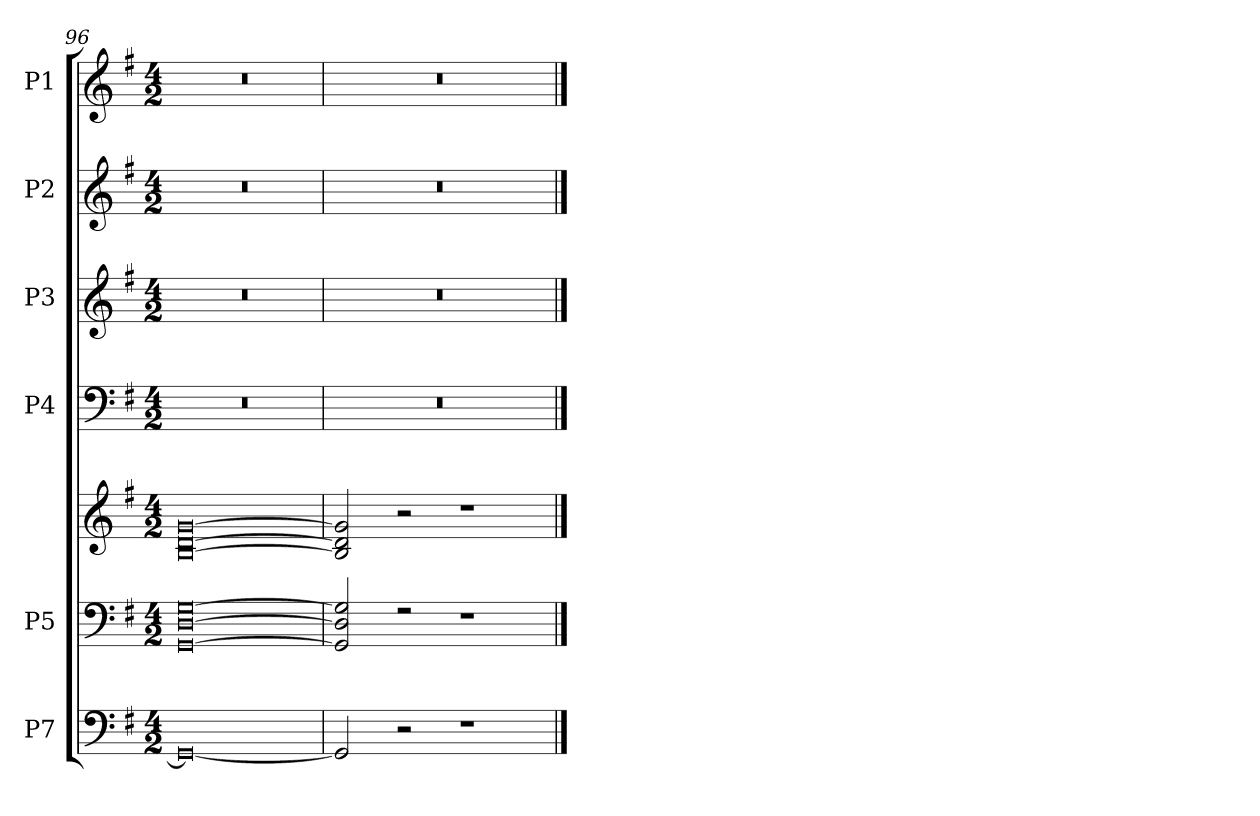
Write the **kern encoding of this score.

**kern	**kern	**kern	**kern	**kern	**kern	**kern
*part6	*part5	*part5	*part4	*part3	*part2	*part1
*staff7	*staff6	*staff5	*staff4	*staff3	*staff2	*staff1
*I"P7	*I"P5	*	*I"P4	*I"P3	*I"P2	*I"P1
*clefF4	*clefF4	*clefG2	*clefF4	*clefG2	*clefG2	*clefG2
*	*	*	*	*ITrd7c12	*	*
*k[f#]	*k[f#]	*k[f#]	*k[f#]	*k[f#]	*k[f#]	*k[f#]
*G:	*G:	*G:	*G:	*G:	*G:	*G:
*M4/2	*M4/2	*M4/2	*M4/2	*M4/2	*M4/2	*M4/2
=96	=96	=96	=96	=96	=96	=96
*	*^	*^	*	*	*	*
*	*	*	*	*^	*	*	*	*
0GG_	[<0GG [<0D [>0G	0ryy	0ryy	0ryy	[<0B [<0d [>0g	0r	0r	0r	0r
=97	=97	=97	=97	=97	=97	=97	=97	=97	=97
2GG/]	2GG/] 2D/] 2G/]	0ryy	0ryy	0ryy	2B/] 2d/] 2g/]	0r	0r	0r	0r
2r	2r	.	.	.	2r	.	.	.	.
1r	1r	.	.	.	1r	.	.	.	.
*	*v	*v	*	*	*	*	*	*	*
*	*	*v	*v	*v	*	*	*	*
==	==	==	==	==	==	==
*-	*-	*-	*-	*-	*-	*-
